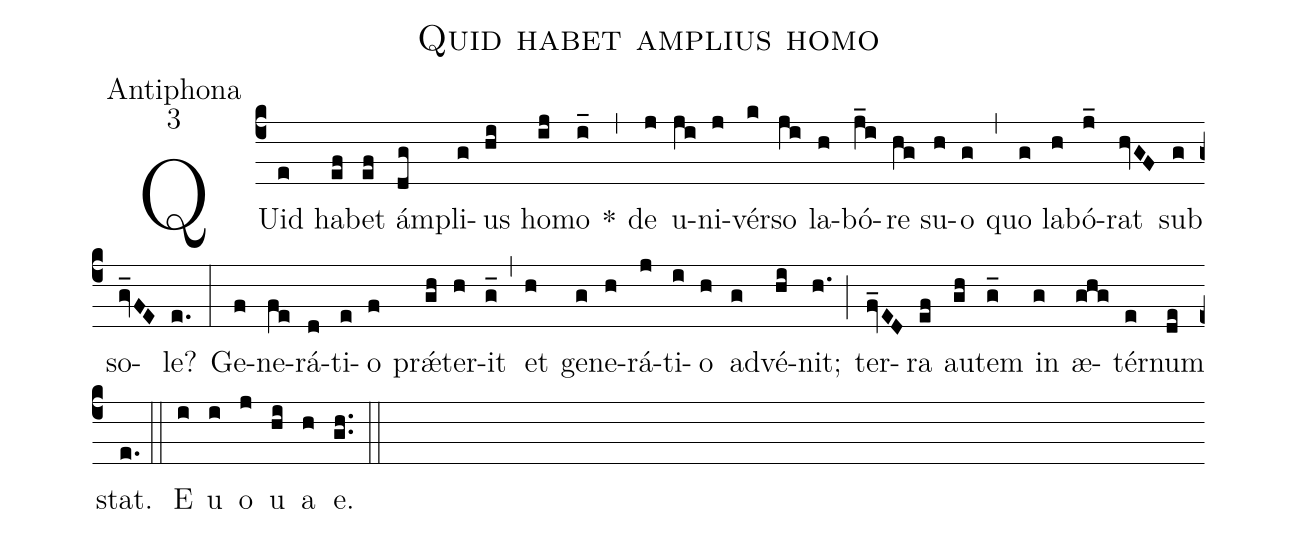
name:Quid habet amplius homo;
office-part:Antiphona;
mode:3;
%%
(c4) QUid(e) ha(ef)bet(ef) ám(dg)pli(g)us(hi) ho(ij)mo(i_) *(,) de(j) u(ji)ni(j)vér(k)so(ji) la(h)bó(j_i)re(hg) su(h)o(g) (,) quo(g) la(h)bó(j_)rat(hvGF) sub(g) so(gv_FE)le?(e.) (:) Ge(f)ne(fe)rá(d)ti(e)o(f) prǽ(gh)ter(h)it(g_) (,)  et(h) ge(g)ne(h)rá(j)ti(i)o(h) ad(g)vé(hi)nit;(h.) (;) ter(fv_ED)ra(ef) au(gh)tem(g_)  in(g) æ(ghg)tér(e)num(de) stat.(e.) (::) E(i) u(i) o(j) u(hi) a(h) e.(gh..) (::)
